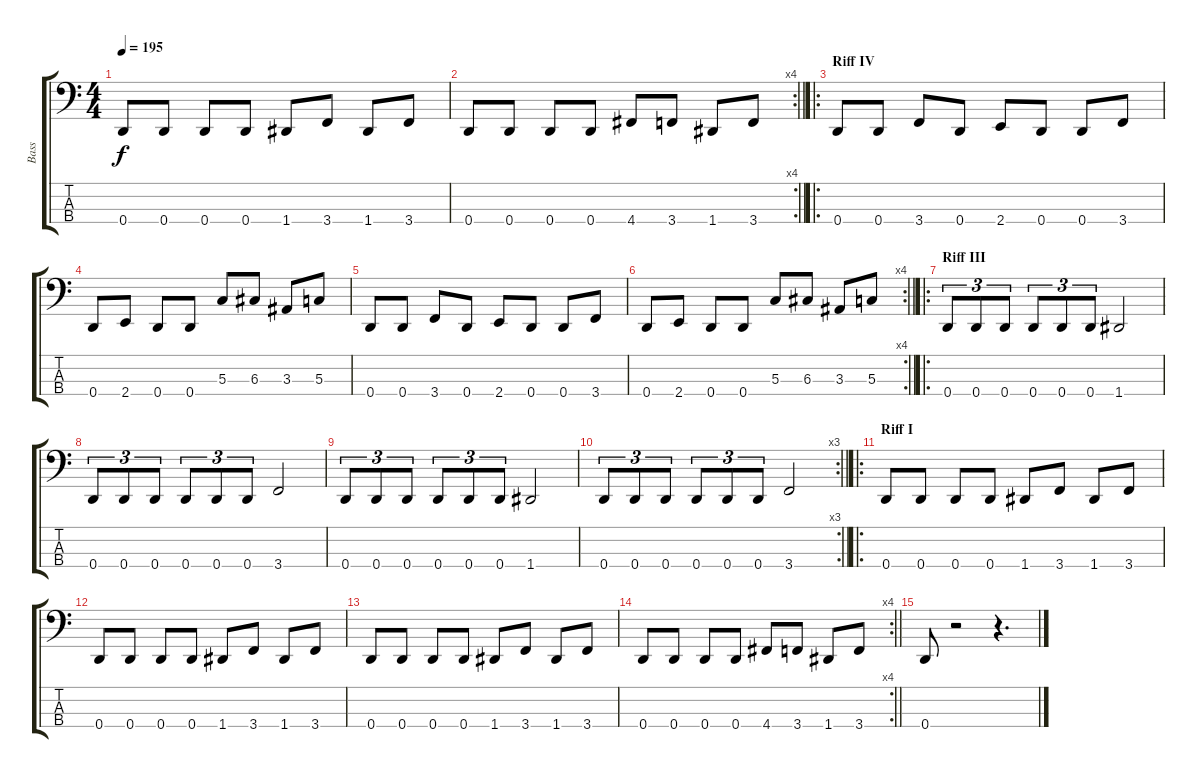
\track ("Bass" "Bass") {instrument electricbassfinger}
\staff {score tabs}
\tuning (F2 C2 G1 D1) {hide}
\ts (4 4)
\tempo 195
\clef f4
\ks c
0.4.8{dy f} 0.4.8 0.4.8 0.4.8 1.4.8 3.4.8 1.4.8 3.4.8 |
\rc 4
\barLineRight lightlight
0.4.8 0.4.8 0.4.8 0.4.8 4.4.8 3.4.8 1.4.8 3.4.8 |
\ro
\section ("" "Riff IV")
0.4.8 0.4.8 3.4.8 0.4.8 2.4.8 0.4.8 0.4.8 3.4.8 |
0.4.8 2.4.8 0.4.8 0.4.8 5.3.8 6.3.8 3.3.8 5.3.8 |
0.4.8 0.4.8 3.4.8 0.4.8 2.4.8 0.4.8 0.4.8 3.4.8 |
\rc 4
\barLineRight lightlight
0.4.8 2.4.8 0.4.8 0.4.8 5.3.8 6.3.8 3.3.8 5.3.8 |
\ro
\section ("" "Riff III")
0.4.8{tu (3 2)} 0.4.8{tu (3 2)} 0.4.8{tu (3 2)} 0.4.8{tu (3 2)} 0.4.8{tu (3 2)} 0.4.8{tu (3 2)} 1.4.2 |
0.4.8{tu (3 2)} 0.4.8{tu (3 2)} 0.4.8{tu (3 2)} 0.4.8{tu (3 2)} 0.4.8{tu (3 2)} 0.4.8{tu (3 2)} 3.4.2 |
0.4.8{tu (3 2)} 0.4.8{tu (3 2)} 0.4.8{tu (3 2)} 0.4.8{tu (3 2)} 0.4.8{tu (3 2)} 0.4.8{tu (3 2)} 1.4.2 |
\rc 3
\barLineRight lightlight
0.4.8{tu (3 2)} 0.4.8{tu (3 2)} 0.4.8{tu (3 2)} 0.4.8{tu (3 2)} 0.4.8{tu (3 2)} 0.4.8{tu (3 2)} 3.4.2 |
\ro
\section ("" "Riff I")
0.4.8 0.4.8 0.4.8 0.4.8 1.4.8 3.4.8 1.4.8 3.4.8 |
0.4.8 0.4.8 0.4.8 0.4.8 1.4.8 3.4.8 1.4.8 3.4.8 |
0.4.8 0.4.8 0.4.8 0.4.8 1.4.8 3.4.8 1.4.8 3.4.8 |
\rc 4
\barLineRight lightlight
0.4.8 0.4.8 0.4.8 0.4.8 4.4.8 3.4.8 1.4.8 3.4.8 |
0.4.8 r.2 r.4{d}
